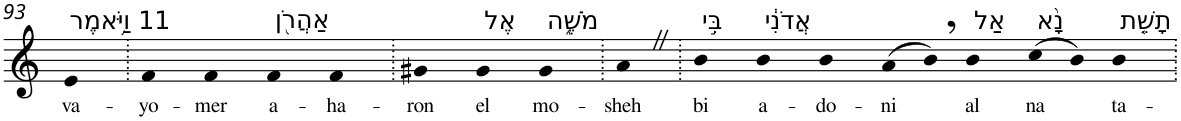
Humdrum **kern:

**kern	**text
*part1	*part1
*staff1	*staff1
*I"Piano	*
*I'Pno	*
!!LO:PB:g=z
*clefG2	*
*k[]	*
=93	=93
!LO:TX:a:t=11 וַיֹּ֥אמֶר	!
!	!LO:LY:b
4e	va-
=94.	=94.
!	!LO:LY:b
4f	-yo-
!	!LO:LY:b
4f	-mer
!LO:TX:a:t=אַהֲרֹ֖ן	!
!	!LO:LY:b
4f	a-
!	!LO:LY:b
4f	-ha-
=95.	=95.
!	!LO:LY:b
4g#X	-ron
!LO:TX:a:t=אֶל	!
!	!LO:LY:b
4g#	el
!LO:TX:a:t=מֹשֶׁ֑ה	!
!	!LO:LY:b
4g#	mo-
=96.	=96.
!	!LO:LY:b
4aZ	-sheh
=97.	=97.
!LO:TX:a:t=בִּ֣י	!
!	!LO:LY:b
4b	bi
!LO:TX:a:t=אֲדֹנִ֔י	!
!	!LO:LY:b
4b	a-
!	!LO:LY:b
4b	-do-
!	!LO:LY:b
(>8a	-ni
8b,)	.
!LO:TX:a:t=אַל	!
!	!LO:LY:b
4b	al
!LO:TX:a:t=נָ֨א	!
!	!LO:LY:b
(>8cc	na
8b)	.
!LO:TX:a:t=תָשֵׁ֤ת	!
!	!LO:LY:b
4b	ta-
=.	=.
*-	*-
